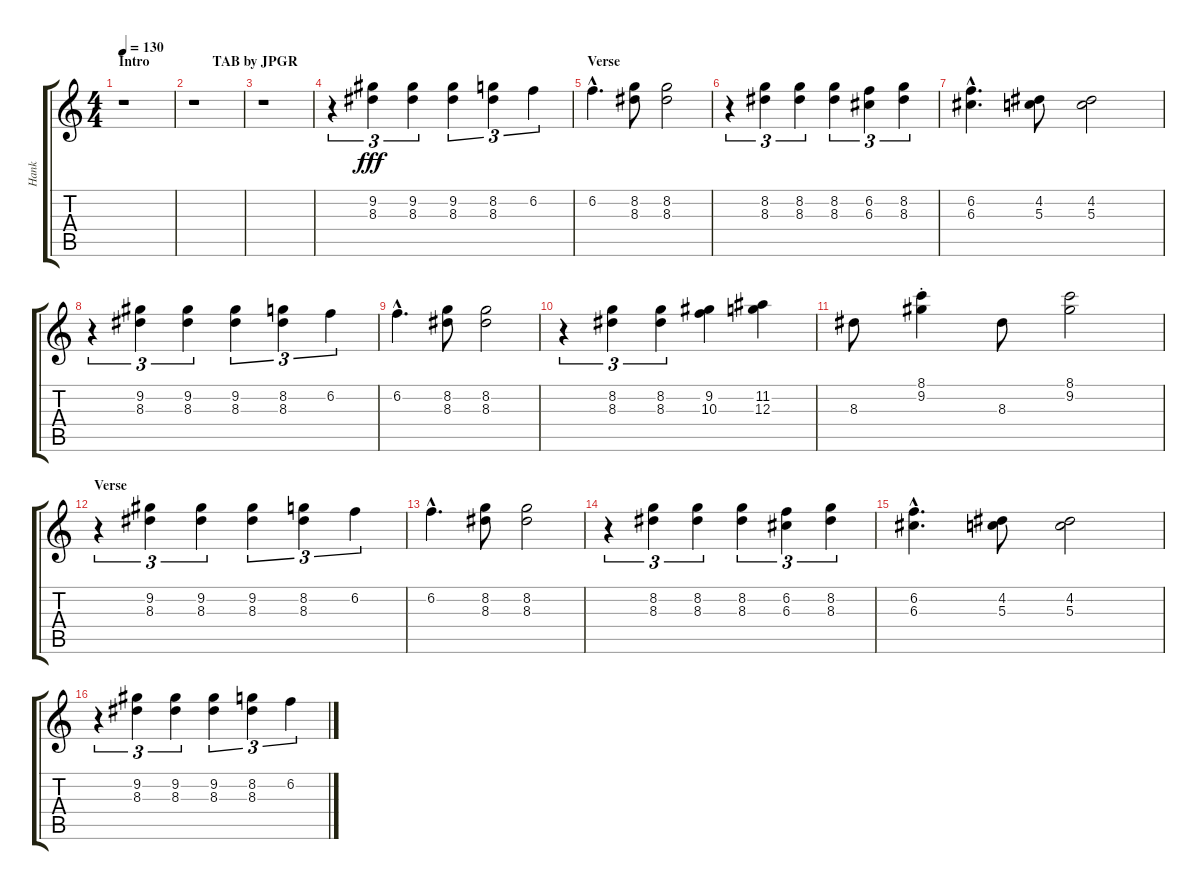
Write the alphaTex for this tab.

\track ("Hank" "Hank") {instrument acousticguitarsteel}
\staff {score tabs}
\tuning (E4 B3 G3 D3 A2 E2) {hide}
\ts (4 4)
\section ("" "Intro                  TAB by JPGR")
\tempo 130
\clef g2
\ks c
r.1{dy fff instrument acousticguitarsteel} |
r.1 |
r.1 |
r.4{tu (3 2)} (9.2 8.3).4{tu (3 2)} (9.2 8.3).4{tu (3 2)} (9.2 8.3).4{tu (3 2)} (8.2 8.3).4{tu (3 2)} 6.2.4{tu (3 2)} |
\section ("" "Verse")
6.2{hac}.4{d} (8.2 8.3).8 (8.2 8.3).2 |
r.4{tu (3 2)} (8.2 8.3).4{tu (3 2)} (8.2 8.3).4{tu (3 2)} (8.2 8.3).4{tu (3 2)} (6.2 6.3).4{tu (3 2)} (8.2 8.3).4{tu (3 2)} |
(6.2{hac} 6.3{hac}).4{d} (4.2 5.3).8 (4.2 5.3).2 |
r.4{tu (3 2)} (9.2 8.3).4{tu (3 2)} (9.2 8.3).4{tu (3 2)} (9.2 8.3).4{tu (3 2)} (8.2 8.3).4{tu (3 2)} 6.2.4{tu (3 2)} |
6.2{hac}.4{d} (8.2 8.3).8 (8.2 8.3).2 |
r.4{tu (3 2)} (8.2 8.3).4{tu (3 2)} (8.2 8.3).4{tu (3 2)} (9.2 10.3).4 (11.2 12.3).4 |
8.3.8 (8.1{st} 9.2{st}).4 8.3.8 (8.1 9.2).2 |
\section ("" "Verse")
r.4{tu (3 2)} (9.2 8.3).4{tu (3 2)} (9.2 8.3).4{tu (3 2)} (9.2 8.3).4{tu (3 2)} (8.2 8.3).4{tu (3 2)} 6.2.4{tu (3 2)} |
6.2{hac}.4{d} (8.2 8.3).8 (8.2 8.3).2 |
r.4{tu (3 2)} (8.2 8.3).4{tu (3 2)} (8.2 8.3).4{tu (3 2)} (8.2 8.3).4{tu (3 2)} (6.2 6.3).4{tu (3 2)} (8.2 8.3).4{tu (3 2)} |
(6.2{hac} 6.3{hac}).4{d} (4.2 5.3).8 (4.2 5.3).2 |
r.4{tu (3 2)} (9.2 8.3).4{tu (3 2)} (9.2 8.3).4{tu (3 2)} (9.2 8.3).4{tu (3 2)} (8.2 8.3).4{tu (3 2)} 6.2.4{tu (3 2)}
